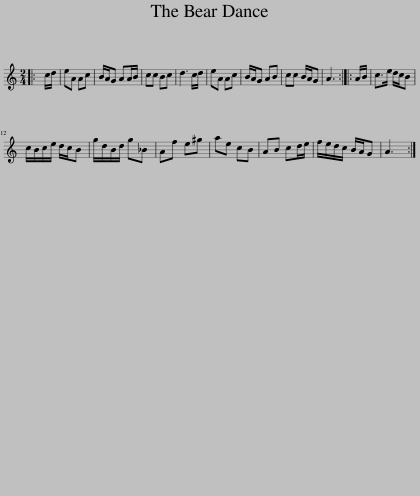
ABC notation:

X:1
L:1/8
M:2/4
I:linebreak $
K:C
V:1 treble
V:1
|: c/d/ | eA Ac | B/A/G AA/B/ | cc Bc | d3 c/d/ | %5
 eA Ac | B/A/G AB | cc B/A/G | A3 :: A/B/ | %10
 c>e d/c/B |$ c/B/c/e/ d/c/B | g/d/B/d/ g_B | Af e^g | ae cB | %15
 AB cd/e/ | f/e/d/c/ B/A/G | A3 :| %18
